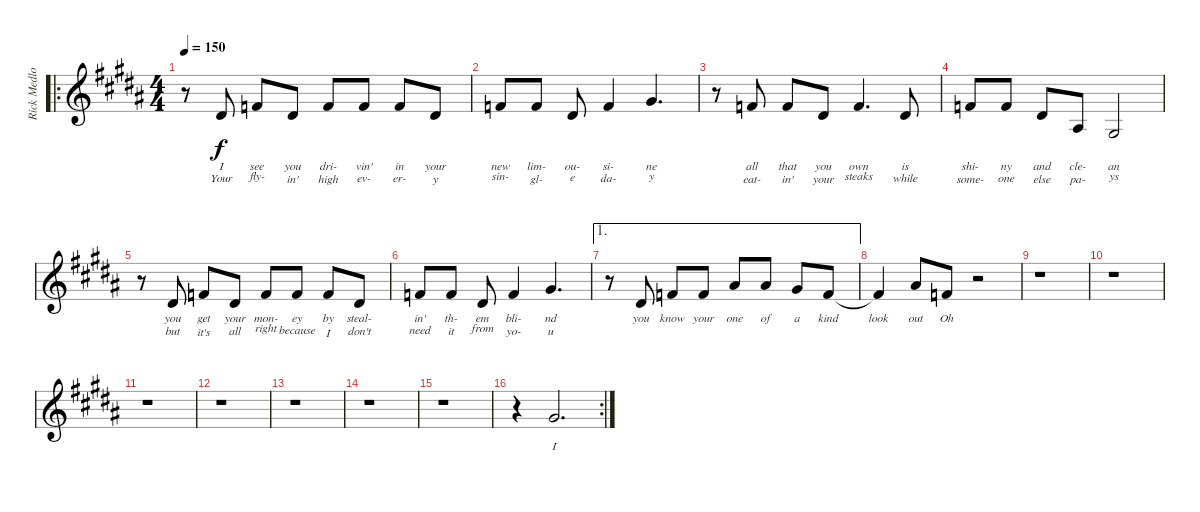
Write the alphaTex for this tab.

\track ("Rick Medlocke Vocals" "Rick Medlo") {instrument violin}
\staff {score}
\tuning (Eb4 Bb3 Gb3 Db3 Ab2 Eb2) {hide}
\ro
\ts (4 4)
\tempo 150
\clef g2
\ks b
r.8{dy f} 9.3.8{lyrics (0 "I") lyrics (1 "Your") lyrics (2 "") lyrics (3 "") lyrics (4 "")} 7.2.8{lyrics (0 "see") lyrics (1 "fly-") lyrics (2 "") lyrics (3 "") lyrics (4 "")} 9.3.8{lyrics (0 "you") lyrics (1 "in'") lyrics (2 "") lyrics (3 "") lyrics (4 "")} 7.2.8{lyrics (0 "dri-") lyrics (1 "high") lyrics (2 "") lyrics (3 "") lyrics (4 "")} 7.2.8{lyrics (0 "vin'") lyrics (1 "ev-") lyrics (2 "") lyrics (3 "") lyrics (4 "")} 7.2.8{lyrics (0 "in") lyrics (1 "er-") lyrics (2 "") lyrics (3 "") lyrics (4 "")} 9.3.8{lyrics (0 "your") lyrics (1 "y") lyrics (2 "") lyrics (3 "") lyrics (4 "")} |
7.2.8{lyrics (0 "new") lyrics (1 "sin-") lyrics (2 "") lyrics (3 "") lyrics (4 "")} 7.2.8{lyrics (0 "lim-") lyrics (1 "gl-") lyrics (2 "") lyrics (3 "") lyrics (4 "")} 9.3.8{lyrics (0 "ou-") lyrics (1 "e") lyrics (2 "") lyrics (3 "") lyrics (4 "")} 7.2.4{lyrics (0 "si-") lyrics (1 "da-") lyrics (2 "") lyrics (3 "") lyrics (4 "")} 10.2.4{d lyrics (0 "ne") lyrics (1 "y") lyrics (2 "") lyrics (3 "") lyrics (4 "")} |
r.8 7.2.8{lyrics (0 "all") lyrics (1 "eat-") lyrics (2 "") lyrics (3 "") lyrics (4 "")} 7.2.8{lyrics (0 "that") lyrics (1 "in'") lyrics (2 "") lyrics (3 "") lyrics (4 "")} 9.3.8{lyrics (0 "you") lyrics (1 "your") lyrics (2 "") lyrics (3 "") lyrics (4 "")} 7.2.4{d lyrics (0 "own") lyrics (1 "steaks") lyrics (2 "") lyrics (3 "") lyrics (4 "")} 9.3.8{lyrics (0 "is") lyrics (1 "while") lyrics (2 "") lyrics (3 "") lyrics (4 "")} |
7.2.8{lyrics (0 "shi-") lyrics (1 "some-") lyrics (2 "") lyrics (3 "") lyrics (4 "")} 7.2.8{lyrics (0 "ny") lyrics (1 "one") lyrics (2 "") lyrics (3 "") lyrics (4 "")} 9.3.8{lyrics (0 "and") lyrics (1 "else") lyrics (2 "") lyrics (3 "") lyrics (4 "")} 9.4.8{lyrics (0 "cle-") lyrics (1 "pa-") lyrics (2 "") lyrics (3 "") lyrics (4 "")} 7.4.2{lyrics (0 "an") lyrics (1 "ys") lyrics (2 "") lyrics (3 "") lyrics (4 "")} |
r.8 9.3.8{lyrics (0 "you") lyrics (1 "but") lyrics (2 "") lyrics (3 "") lyrics (4 "")} 7.2.8{lyrics (0 "get") lyrics (1 "it's") lyrics (2 "") lyrics (3 "") lyrics (4 "")} 9.3.8{lyrics (0 "your") lyrics (1 "all") lyrics (2 "") lyrics (3 "") lyrics (4 "")} 7.2.8{lyrics (0 "mon-") lyrics (1 "right") lyrics (2 "") lyrics (3 "") lyrics (4 "")} 7.2.8{lyrics (0 "ey") lyrics (1 "because") lyrics (2 "") lyrics (3 "") lyrics (4 "")} 7.2.8{lyrics (0 "by") lyrics (1 "I") lyrics (2 "") lyrics (3 "") lyrics (4 "")} 9.3.8{lyrics (0 "steal-") lyrics (1 "don't") lyrics (2 "") lyrics (3 "") lyrics (4 "")} |
7.2.8{lyrics (0 "in'") lyrics (1 "need") lyrics (2 "") lyrics (3 "") lyrics (4 "")} 7.2.8{lyrics (0 "th-") lyrics (1 "it") lyrics (2 "") lyrics (3 "") lyrics (4 "")} 9.3.8{lyrics (0 "em") lyrics (1 "from") lyrics (2 "") lyrics (3 "") lyrics (4 "")} 7.2.4{lyrics (0 "bli-") lyrics (1 "yo-") lyrics (2 "") lyrics (3 "") lyrics (4 "")} 10.2.4{d lyrics (0 "nd") lyrics (1 "u") lyrics (2 "") lyrics (3 "") lyrics (4 "")} |
\ae 1
r.8 9.3.8{lyrics (0 "you") lyrics (1 "") lyrics (2 "") lyrics (3 "") lyrics (4 "")} 7.2.8{lyrics (0 "know") lyrics (1 "") lyrics (2 "") lyrics (3 "") lyrics (4 "")} 7.2.8{lyrics (0 "your") lyrics (1 "") lyrics (2 "") lyrics (3 "") lyrics (4 "")} 7.1.8{lyrics (0 "one") lyrics (1 "") lyrics (2 "") lyrics (3 "") lyrics (4 "")} 7.1.8{lyrics (0 "of") lyrics (1 "") lyrics (2 "") lyrics (3 "") lyrics (4 "")} 10.2.8{lyrics (0 "a") lyrics (1 "") lyrics (2 "") lyrics (3 "") lyrics (4 "")} 7.2.8{lyrics (0 "kind") lyrics (1 "") lyrics (2 "") lyrics (3 "") lyrics (4 "")} |
7.2{t}.4{lyrics (0 "look") lyrics (1 "") lyrics (2 "") lyrics (3 "") lyrics (4 "")} 7.1.8{lyrics (0 "out") lyrics (1 "") lyrics (2 "") lyrics (3 "") lyrics (4 "")} 7.2.8{lyrics (0 "Oh") lyrics (1 "") lyrics (2 "") lyrics (3 "") lyrics (4 "")} r.2 |
r.1 |
r.1 |
r.1 |
r.1 |
r.1 |
r.1 |
r.1 |
\rc 2
r.4 10.2.2{d lyrics (0 "I") lyrics (1 "") lyrics (2 "") lyrics (3 "") lyrics (4 "")}
